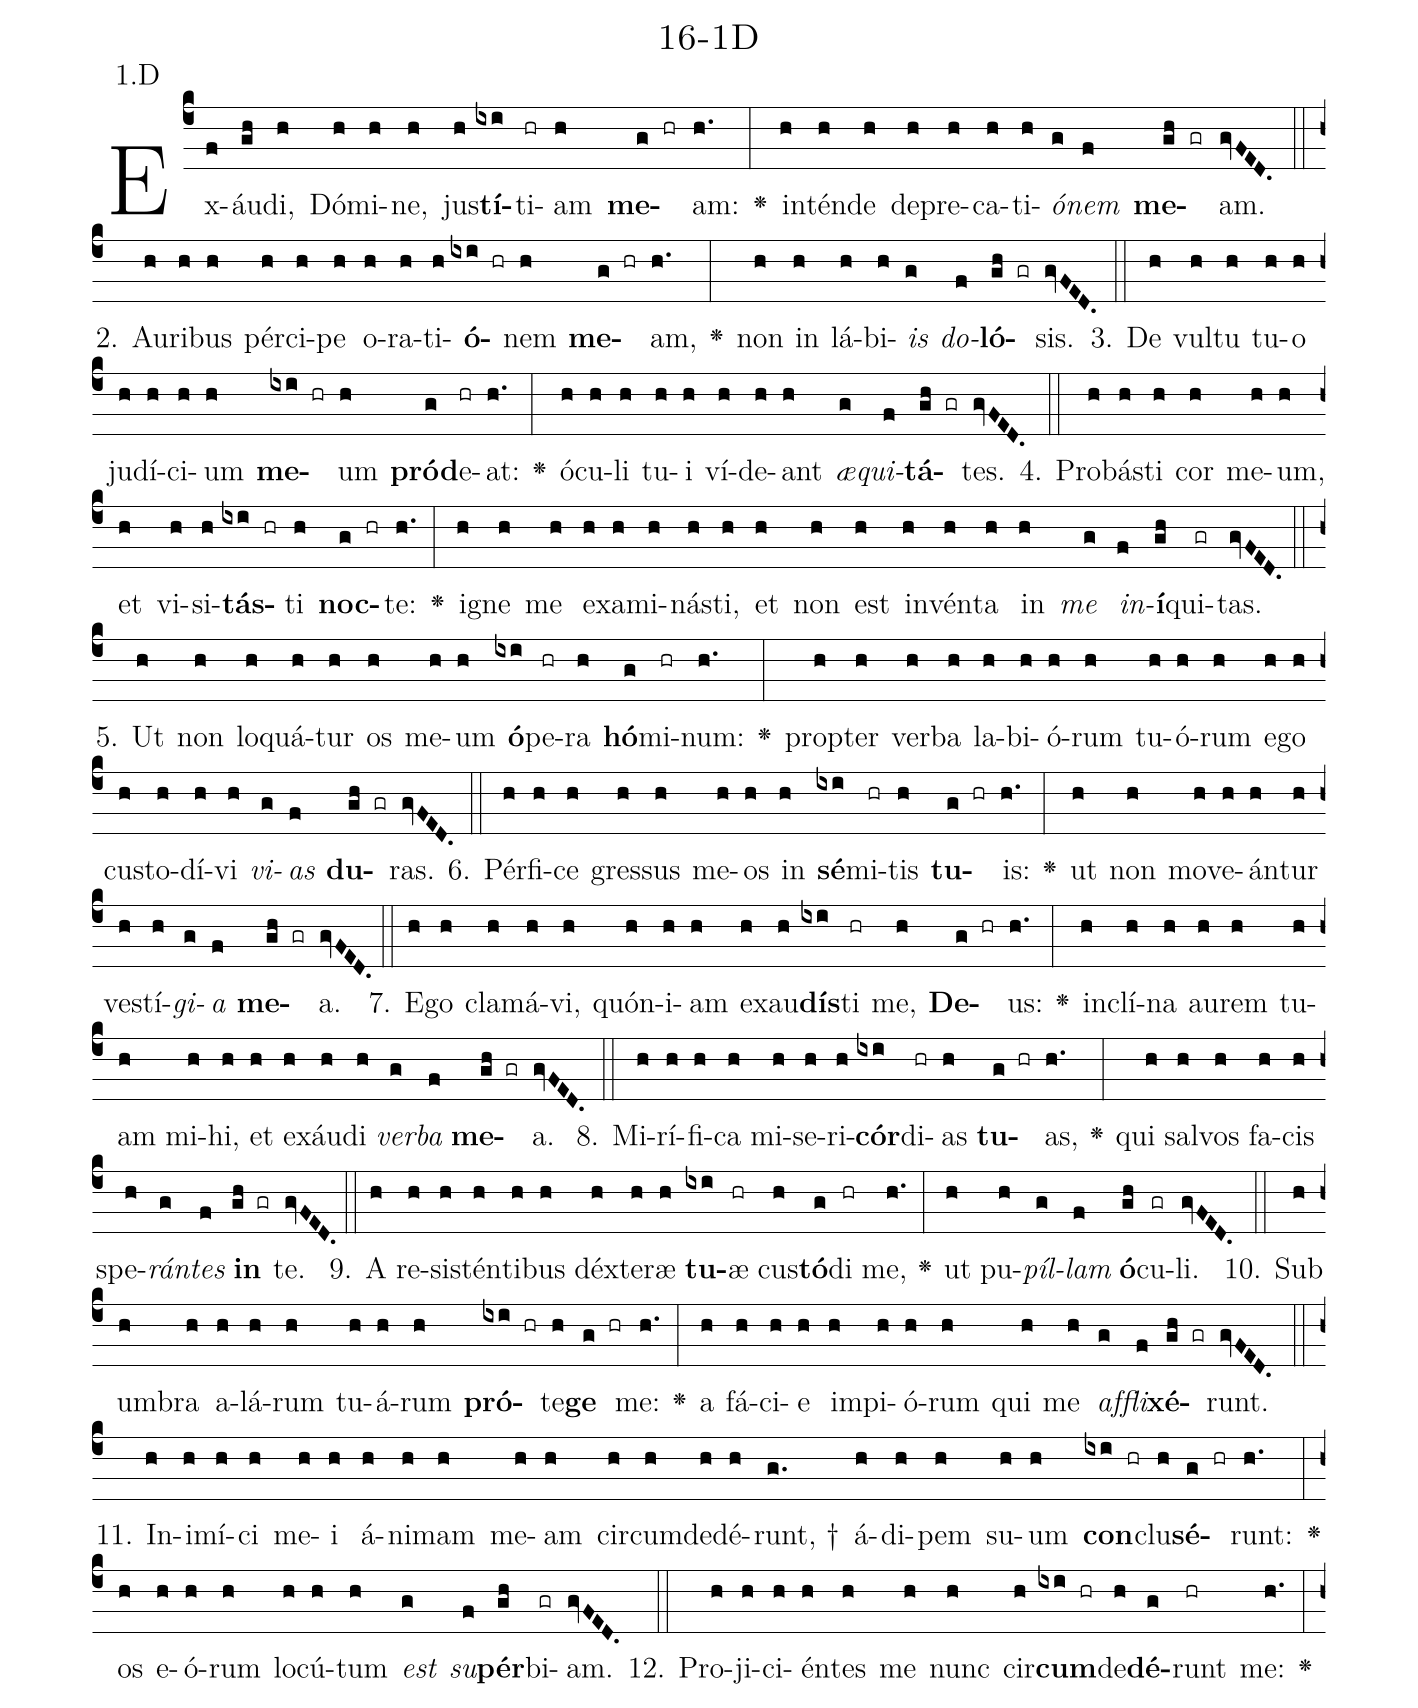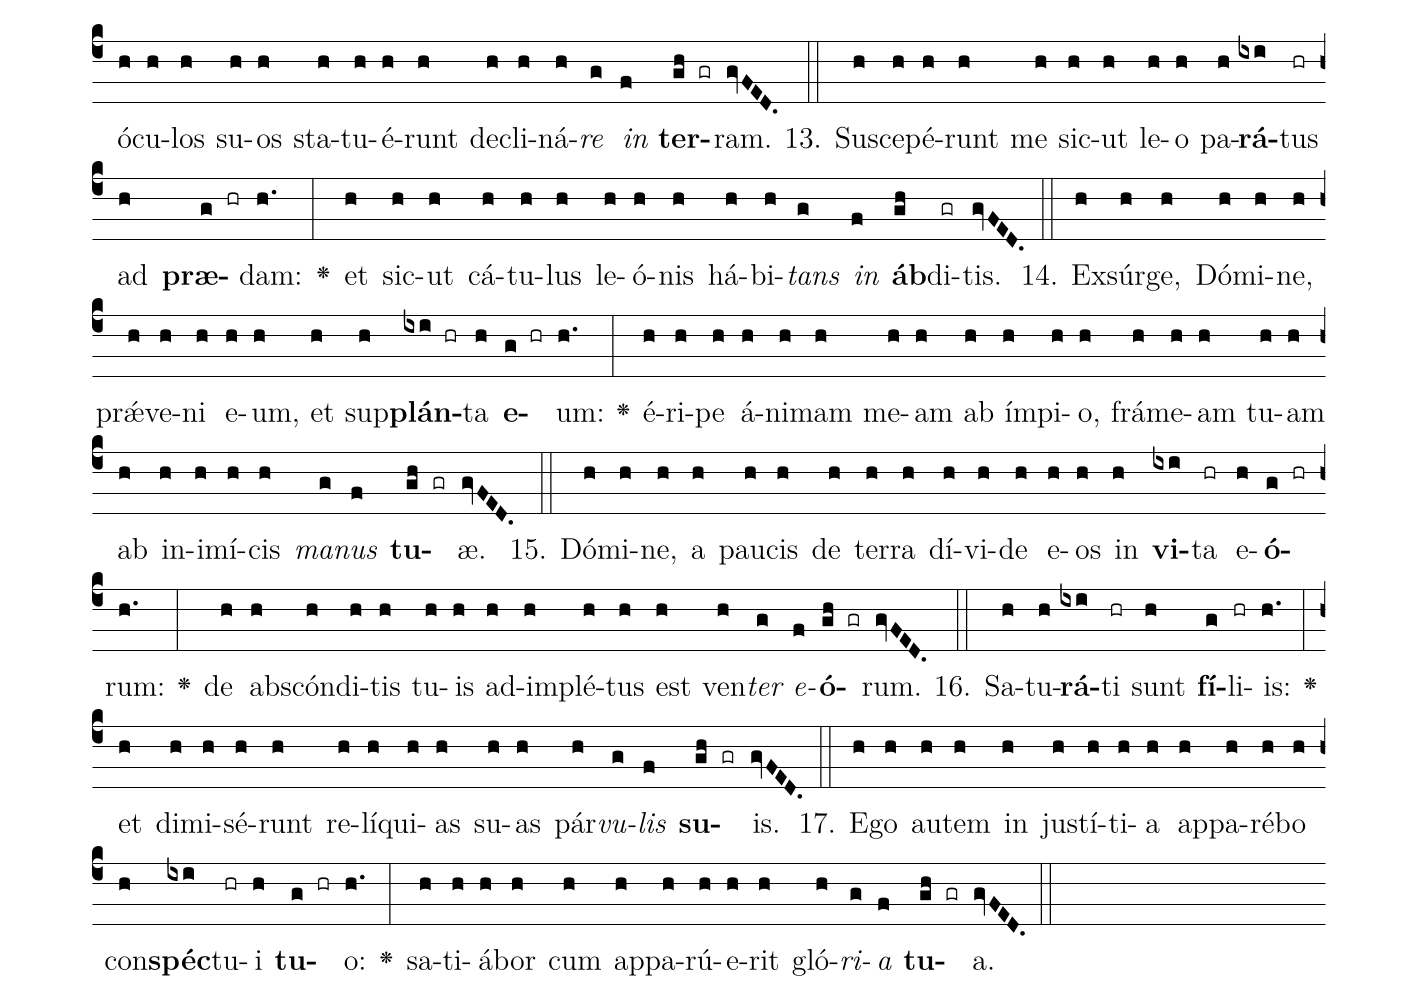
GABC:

name: 16-1D;
annotation: 1.D;
%%
(c4)Ex(f)áu(gh)di,(h) Dó(h)mi(h)ne,(h) jus(h)<b>tí</b>(ixi)ti(hr)am(h) <b>me</b>(g hr)am:(h.) <v>\greheightstar</v>(:) in(h)tén(h)de(h) de(h)pre(h)ca(h)ti(h)<i>ó</i>(g)<i>nem</i>(f) <b>me</b>(gh gr)am.(gvFED.) (::)
2. Au(h)ri(h)bus(h) pér(h)ci(h)pe(h) o(h)ra(h)ti(h)<b>ó</b>(ixi hr)nem(h) <b>me</b>(g hr)am,(h.) <v>\greheightstar</v>(:) non(h) in(h) lá(h)bi(h)<i>is</i>(g) <i>do</i>(f)<b>ló</b>(gh gr)sis.(gvFED.) (::)
3. De(h) vul(h)tu(h) tu(h)o(h) ju(h)dí(h)ci(h)um(h) <b>me</b>(ixi hr)um(h) <b>pród</b>(g)e(hr)at:(h.) <v>\greheightstar</v>(:) ó(h)cu(h)li(h) tu(h)i(h) ví(h)de(h)ant(h) <i>æ</i>(g)<i>qui</i>(f)<b>tá</b>(gh gr)tes.(gvFED.) (::)
4. Pro(h)bás(h)ti(h) cor(h) me(h)um,(h) et(h) vi(h)si(h)<b>tás</b>(ixi hr)ti(h) <b>noc</b>(g hr)te:(h.) <v>\greheightstar</v>(:) i(h)gne(h) me(h) ex(h)a(h)mi(h)nás(h)ti,(h) et(h) non(h) est(h) in(h)vén(h)ta(h) in(h) <i>me</i>(g) <i>in</i>(f)<b>í</b>(gh)qui(gr)tas.(gvFED.) (::)
5. Ut(h) non(h) lo(h)quá(h)tur(h) os(h) me(h)um(h) <b>ó</b>(ixi)pe(hr)ra(h) <b>hó</b>(g)mi(hr)num:(h.) <v>\greheightstar</v>(:) prop(h)ter(h) ver(h)ba(h) la(h)bi(h)ó(h)rum(h) tu(h)ó(h)rum(h) e(h)go(h) cus(h)to(h)dí(h)vi(h) <i>vi</i>(g)<i>as</i>(f) <b>du</b>(gh gr)ras.(gvFED.) (::)
6. Pér(h)fi(h)ce(h) gres(h)sus(h) me(h)os(h) in(h) <b>sé</b>(ixi)mi(hr)tis(h) <b>tu</b>(g hr)is:(h.) <v>\greheightstar</v>(:) ut(h) non(h) mo(h)ve(h)án(h)tur(h) ves(h)tí(h)<i>gi</i>(g)<i>a</i>(f) <b>me</b>(gh gr)a.(gvFED.) (::)
7. E(h)go(h) cla(h)má(h)vi,(h) quón(h)i(h)am(h) ex(h)au(h)<b>dís</b>(ixi)ti(hr) me,(h) <b>De</b>(g hr)us:(h.) <v>\greheightstar</v>(:) in(h)clí(h)na(h) au(h)rem(h) tu(h)am(h) mi(h)hi,(h) et(h) ex(h)áu(h)di(h) <i>ver</i>(g)<i>ba</i>(f) <b>me</b>(gh gr)a.(gvFED.) (::)
8. Mi(h)rí(h)fi(h)ca(h) mi(h)se(h)ri(h)<b>cór</b>(ixi)di(hr)as(h) <b>tu</b>(g hr)as,(h.) <v>\greheightstar</v>(:) qui(h) sal(h)vos(h) fa(h)cis(h) spe(h)<i>rán</i>(g)<i>tes</i>(f) <b>in</b>(gh gr) te.(gvFED.) (::)
9. A(h) re(h)sis(h)tén(h)ti(h)bus(h) déx(h)te(h)ræ(h) <b>tu</b>(ixi)æ(hr) cus(h)<b>tó</b>(g)di(hr) me,(h.) <v>\greheightstar</v>(:) ut(h) pu(h)<i>píl</i>(g)<i>lam</i>(f) <b>ó</b>(gh)cu(gr)li.(gvFED.) (::)
10. Sub(h) um(h)bra(h) a(h)lá(h)rum(h) tu(h)á(h)rum(h) <b>pró</b>(ixi hr)te(h)<b>ge</b>(g hr) me:(h.) <v>\greheightstar</v>(:) a(h) fá(h)ci(h)e(h) im(h)pi(h)ó(h)rum(h) qui(h) me(h) <i>af</i>(g)<i>fli</i>(f)<b>xé</b>(gh gr)runt.(gvFED.) (::)
11. In(h)i(h)mí(h)ci(h) me(h)i(h) á(h)ni(h)mam(h) me(h)am(h) cir(h)cum(h)de(h)dé(h)runt, †(g.) á(h)di(h)pem(h) su(h)um(h) <b>con</b>(ixi hr)clu(h)<b>sé</b>(g hr)runt:(h.) <v>\greheightstar</v>(:) os(h) e(h)ó(h)rum(h) lo(h)cú(h)tum(h) <i>est</i>(g) <i>su</i>(f)<b>pér</b>(gh)bi(gr)am.(gvFED.) (::)
12. Pro(h)ji(h)ci(h)én(h)tes(h) me(h) nunc(h) cir(h)<b>cum</b>(ixi hr)de(h)<b>dé</b>(g)runt(hr) me:(h.) <v>\greheightstar</v>(:) ó(h)cu(h)los(h) su(h)os(h) sta(h)tu(h)é(h)runt(h) de(h)cli(h)ná(h)<i>re</i>(g) <i>in</i>(f) <b>ter</b>(gh gr)ram.(gvFED.) (::)
13. Su(h)sce(h)pé(h)runt(h) me(h) sic(h)ut(h) le(h)o(h) pa(h)<b>rá</b>(ixi)tus(hr) ad(h) <b>præ</b>(g hr)dam:(h.) <v>\greheightstar</v>(:) et(h) sic(h)ut(h) cá(h)tu(h)lus(h) le(h)ó(h)nis(h) há(h)bi(h)<i>tans</i>(g) <i>in</i>(f) <b>áb</b>(gh)di(gr)tis.(gvFED.) (::)
14. Ex(h)súr(h)ge,(h) Dó(h)mi(h)ne,(h) prǽ(h)ve(h)ni(h) e(h)um,(h) et(h) sup(h)<b>plán</b>(ixi hr)ta(h) <b>e</b>(g hr)um:(h.) <v>\greheightstar</v>(:) é(h)ri(h)pe(h) á(h)ni(h)mam(h) me(h)am(h) ab(h) ím(h)pi(h)o,(h) frá(h)me(h)am(h) tu(h)am(h) ab(h) in(h)i(h)mí(h)cis(h) <i>ma</i>(g)<i>nus</i>(f) <b>tu</b>(gh gr)æ.(gvFED.) (::)
15. Dó(h)mi(h)ne,(h) a(h) pau(h)cis(h) de(h) ter(h)ra(h) dí(h)vi(h)de(h) e(h)os(h) in(h) <b>vi</b>(ixi)ta(hr) e(h)<b>ó</b>(g hr)rum:(h.) <v>\greheightstar</v>(:) de(h) abs(h)cón(h)di(h)tis(h) tu(h)is(h) ad(h)im(h)plé(h)tus(h) est(h) ven(h)<i>ter</i>(g) <i>e</i>(f)<b>ó</b>(gh gr)rum.(gvFED.) (::)
16. Sa(h)tu(h)<b>rá</b>(ixi)ti(hr) sunt(h) <b>fí</b>(g)li(hr)is:(h.) <v>\greheightstar</v>(:) et(h) di(h)mi(h)sé(h)runt(h) re(h)lí(h)qui(h)as(h) su(h)as(h) pár(h)<i>vu</i>(g)<i>lis</i>(f) <b>su</b>(gh gr)is.(gvFED.) (::)
17. E(h)go(h) au(h)tem(h) in(h) jus(h)tí(h)ti(h)a(h) ap(h)pa(h)ré(h)bo(h) con(h)<b>spéc</b>(ixi)tu(hr)i(h) <b>tu</b>(g hr)o:(h.) <v>\greheightstar</v>(:) sa(h)ti(h)á(h)bor(h) cum(h) ap(h)pa(h)rú(h)e(h)rit(h) gló(h)<i>ri</i>(g)<i>a</i>(f) <b>tu</b>(gh gr)a.(gvFED.) (::)
